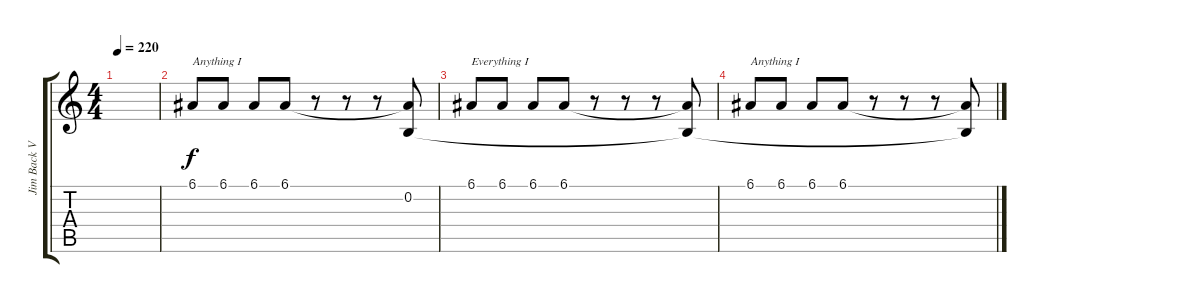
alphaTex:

\track ("Jim Back Vocals" "Jim Back V") {instrument altosax}
\staff {score tabs}
\tuning (E4 B3 G3 D3 A2 E2) {hide}
\ts (4 4)
\tempo 220
\clef g2
\ks c
|
6.1.8{txt "Anything I "} 6.1.8 6.1.8 6.1.8 r.8 r.8 r.8 (6.1{t} 0.2).8 |
6.1.8{txt "Everything I "} 6.1.8 6.1.8 6.1.8 r.8 r.8 r.8 (6.1{t} 0.2{t}).8 |
6.1.8{txt "Anything I "} 6.1.8 6.1.8 6.1.8 r.8 r.8 r.8 (6.1{t} 0.2{t}).8
